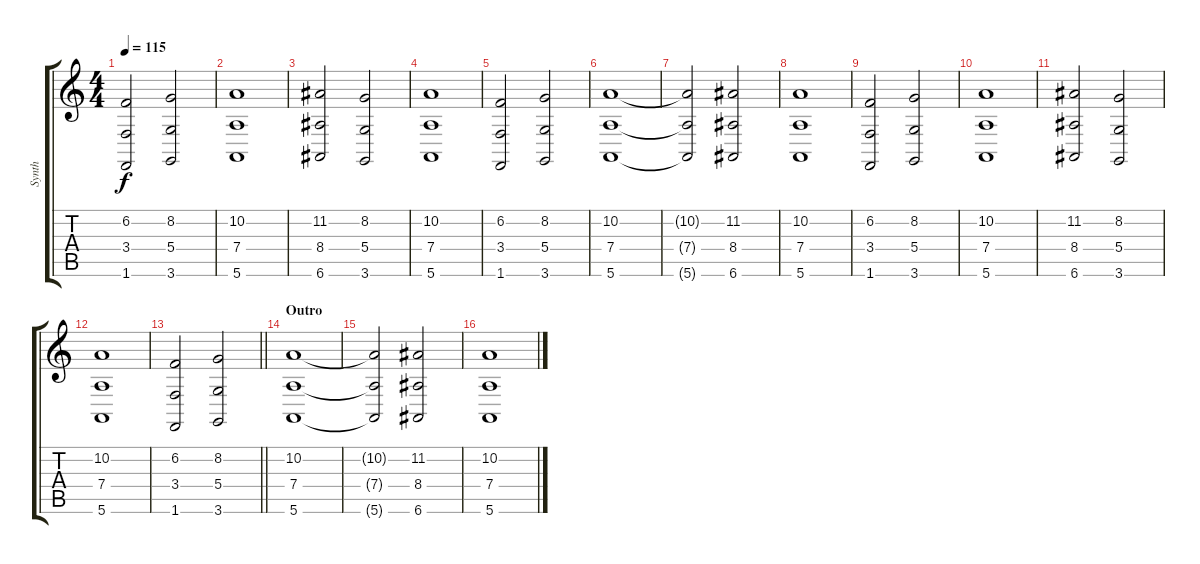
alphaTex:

\track ("Synth" "Synth") {instrument stringensemble1}
\staff {score tabs}
\tuning (E4 B3 G3 D3 A2 E2) {hide}
\ts (4 4)
\tempo 115
\clef g2
\ks c
(6.2 3.4 1.6).2{dy f} (8.2 5.4 3.6).2 |
(10.2 7.4 5.6).1 |
(11.2 8.4 6.6).2 (8.2 5.4 3.6).2 |
(10.2 7.4 5.6).1 |
(6.2 3.4 1.6).2 (8.2 5.4 3.6).2 |
(10.2 7.4 5.6).1 |
(10.2{t} 7.4{t} 5.6{t}).2 (11.2 8.4 6.6).2 |
(10.2 7.4 5.6).1 |
(6.2 3.4 1.6).2 (8.2 5.4 3.6).2 |
(10.2 7.4 5.6).1 |
(11.2 8.4 6.6).2 (8.2 5.4 3.6).2 |
(10.2 7.4 5.6).1 |
\barLineRight lightlight
(6.2 3.4 1.6).2 (8.2 5.4 3.6).2 |
\section ("" "Outro")
(10.2 7.4 5.6).1 |
(10.2{t} 7.4{t} 5.6{t}).2 (11.2 8.4 6.6).2 |
(10.2 7.4 5.6).1
